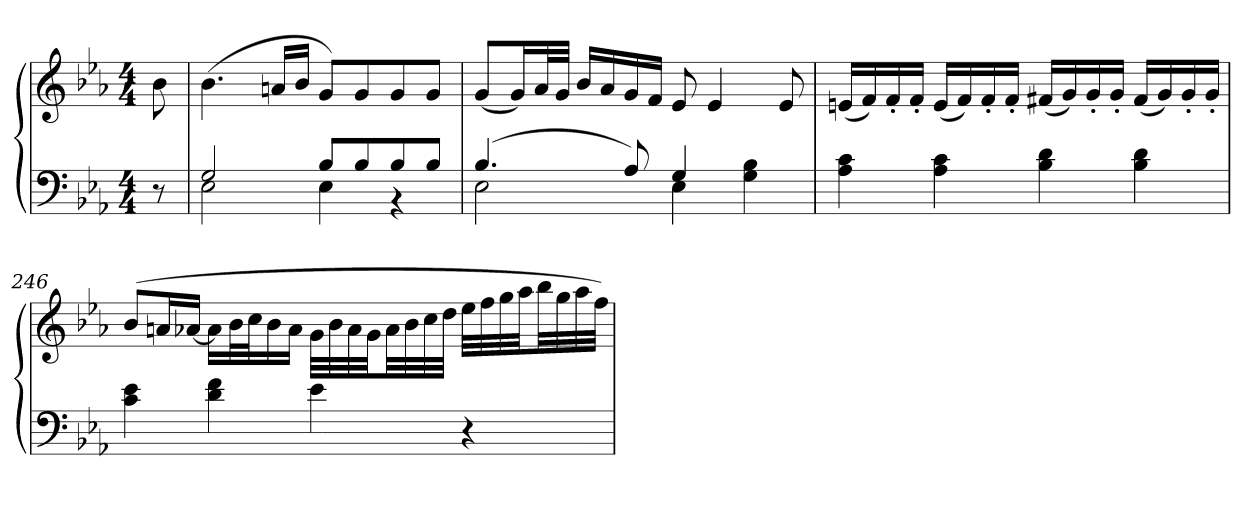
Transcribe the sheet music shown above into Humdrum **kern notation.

**kern	**kern
*part1	*part1
*staff2	*staff1
*clefF4	*clefG2
*k[b-e-a-]	*k[b-e-a-]
*E-:	*E-:
*M4/4	*M4/4
=	=
8r	8b-
=243	=243
*^	*
2G	2E-	(4.b-
.	.	16anLL
.	.	16b-JJ
8B-L	4E-	8gL)
8B-	.	8g
8B-	4r	8g
8B-J	.	8gJ
=244	=244	=244
(4.B-	2E-	(8gL
.	.	16gL)
.	.	32a-L
.	.	32gJJJ
.	.	16b-LL
.	.	16a-
8A-)	.	16g
.	.	16fJJ
4G	4E-	8e-
.	.	4e-
4G 4B-	4ryy	.
.	.	8e-
*v	*v	*
=245	=245
4A- 4c	(16enLL
.	16f)
.	16f'
.	16f'JJ
4A- 4c	(16eLL
.	16f)
.	16f'
.	16f'JJ
4B- 4d	(16f#XLL
.	16g)
.	16g'
.	16g'JJ
4B- 4d	(16f#LL
.	16g)
.	16g'
.	16g'JJ
=246	=246
4c 4e-	(8b-L
.	16anL
.	[16a-XJJ
4d 4f	16a-LL]
.	32b-L
.	32ccJ
.	16b-
.	16a-JJ
4e-	32gLLL
.	32b-
.	32a-
.	32gJJ
.	32a-LL
.	32b-
.	32cc
.	32ddJJJ
4r	32ee-LLL
.	32ff
.	32gg
.	32aa-JJ
.	32bb-LL
.	32gg
.	32aa-
.	32ffJJJ)
=	=
*-	*-
